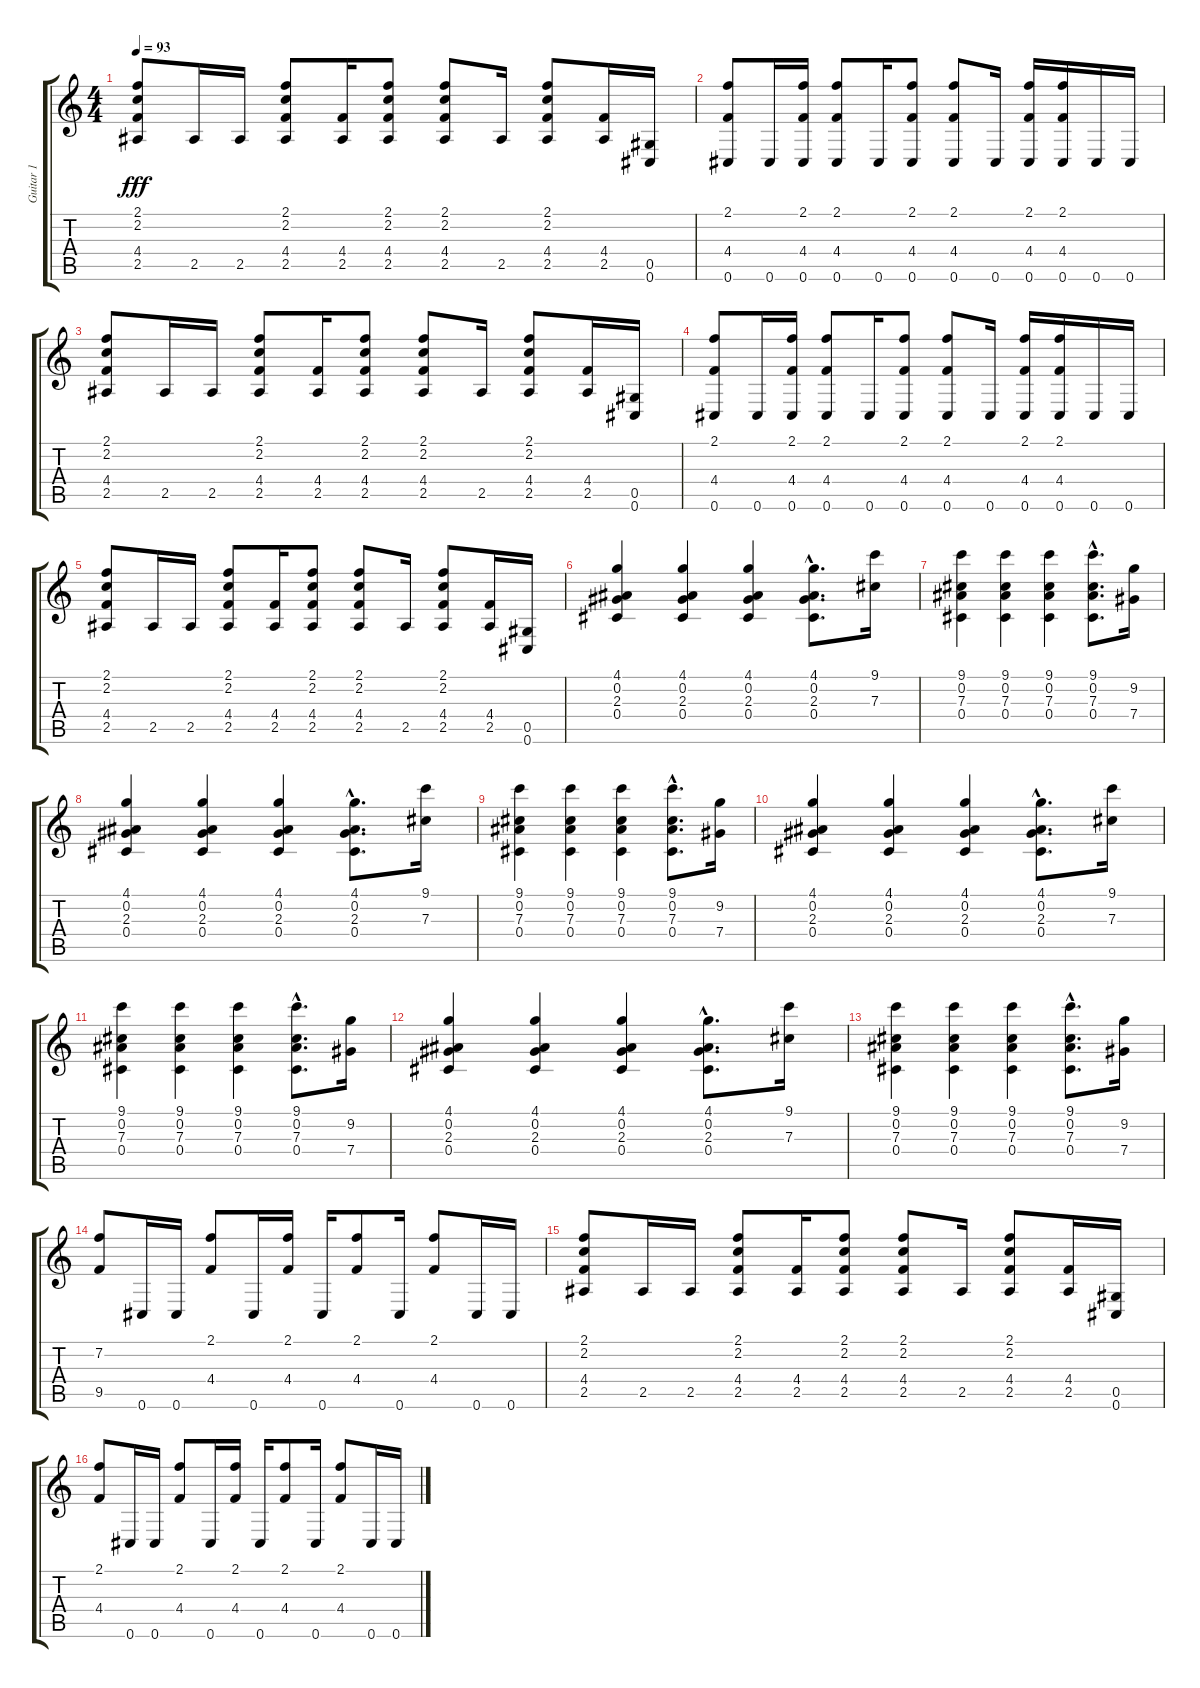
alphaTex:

\track ("Guitar 1" "Guitar 1") {instrument distortionguitar}
\staff {score tabs}
\tuning (Eb4 Bb3 Gb3 Db3 Ab2 Db2) {hide}
\ts (4 4)
\tempo 93
\clef g2
\ks c
(2.1 2.2 4.4 2.5).8{dy fff} 2.5.16 2.5.16 (2.1 2.2 4.4 2.5).8 (4.4 2.5).16 (2.1 2.2 4.4 2.5).8 (2.1 2.2 4.4 2.5).8 2.5.16 (2.1 2.2 4.4 2.5).8 (4.4 2.5).16 (0.5 0.6).16 |
(2.1 4.4 0.6).8 0.6.16 (2.1 4.4 0.6).16 (2.1 4.4 0.6).8 0.6.16 (2.1 4.4 0.6).8 (2.1 4.4 0.6).8 0.6.16 (2.1 4.4 0.6).16 (2.1 4.4 0.6).16 0.6.16 0.6.16 |
(2.1 2.2 4.4 2.5).8 2.5.16 2.5.16 (2.1 2.2 4.4 2.5).8 (4.4 2.5).16 (2.1 2.2 4.4 2.5).8 (2.1 2.2 4.4 2.5).8 2.5.16 (2.1 2.2 4.4 2.5).8 (4.4 2.5).16 (0.5 0.6).16 |
(2.1 4.4 0.6).8 0.6.16 (2.1 4.4 0.6).16 (2.1 4.4 0.6).8 0.6.16 (2.1 4.4 0.6).8 (2.1 4.4 0.6).8 0.6.16 (2.1 4.4 0.6).16 (2.1 4.4 0.6).16 0.6.16 0.6.16 |
(2.1 2.2 4.4 2.5).8 2.5.16 2.5.16 (2.1 2.2 4.4 2.5).8 (4.4 2.5).16 (2.1 2.2 4.4 2.5).8 (2.1 2.2 4.4 2.5).8 2.5.16 (2.1 2.2 4.4 2.5).8 (4.4 2.5).16 (0.5 0.6).16 |
(4.1 0.2 2.3 0.4).4 (4.1 0.2 2.3 0.4).4 (4.1 0.2 2.3 0.4).4 (4.1{hac} 0.2{hac} 2.3{hac} 0.4{hac}).8{d} (9.1 7.3).16 |
(9.1 0.2 7.3 0.4).4 (9.1 0.2 7.3 0.4).4 (9.1 0.2 7.3 0.4).4 (9.1{hac} 0.2{hac} 7.3{hac} 0.4{hac}).8{d} (9.2 7.4).16 |
(4.1 0.2 2.3 0.4).4 (4.1 0.2 2.3 0.4).4 (4.1 0.2 2.3 0.4).4 (4.1{hac} 0.2{hac} 2.3{hac} 0.4{hac}).8{d} (9.1 7.3).16 |
(9.1 0.2 7.3 0.4).4 (9.1 0.2 7.3 0.4).4 (9.1 0.2 7.3 0.4).4 (9.1{hac} 0.2{hac} 7.3{hac} 0.4{hac}).8{d} (9.2 7.4).16 |
(4.1 0.2 2.3 0.4).4 (4.1 0.2 2.3 0.4).4 (4.1 0.2 2.3 0.4).4 (4.1{hac} 0.2{hac} 2.3{hac} 0.4{hac}).8{d} (9.1 7.3).16 |
(9.1 0.2 7.3 0.4).4 (9.1 0.2 7.3 0.4).4 (9.1 0.2 7.3 0.4).4 (9.1{hac} 0.2{hac} 7.3{hac} 0.4{hac}).8{d} (9.2 7.4).16 |
(4.1 0.2 2.3 0.4).4 (4.1 0.2 2.3 0.4).4 (4.1 0.2 2.3 0.4).4 (4.1{hac} 0.2{hac} 2.3{hac} 0.4{hac}).8{d} (9.1 7.3).16 |
(9.1 0.2 7.3 0.4).4 (9.1 0.2 7.3 0.4).4 (9.1 0.2 7.3 0.4).4 (9.1{hac} 0.2{hac} 7.3{hac} 0.4{hac}).8{d} (9.2 7.4).16 |
(7.2 9.5).8 0.6.16 0.6.16 (2.1 4.4).8 0.6.16 (2.1 4.4).16 0.6.16 (2.1 4.4).8 0.6.16 (2.1 4.4).8 0.6.16 0.6.16 |
(2.1 2.2 4.4 2.5).8 2.5.16 2.5.16 (2.1 2.2 4.4 2.5).8 (4.4 2.5).16 (2.1 2.2 4.4 2.5).8 (2.1 2.2 4.4 2.5).8 2.5.16 (2.1 2.2 4.4 2.5).8 (4.4 2.5).16 (0.5 0.6).16 |
(2.1 4.4).8 0.6.16 0.6.16 (2.1 4.4).8 0.6.16 (2.1 4.4).16 0.6.16 (2.1 4.4).8 0.6.16 (2.1 4.4).8 0.6.16 0.6.16
